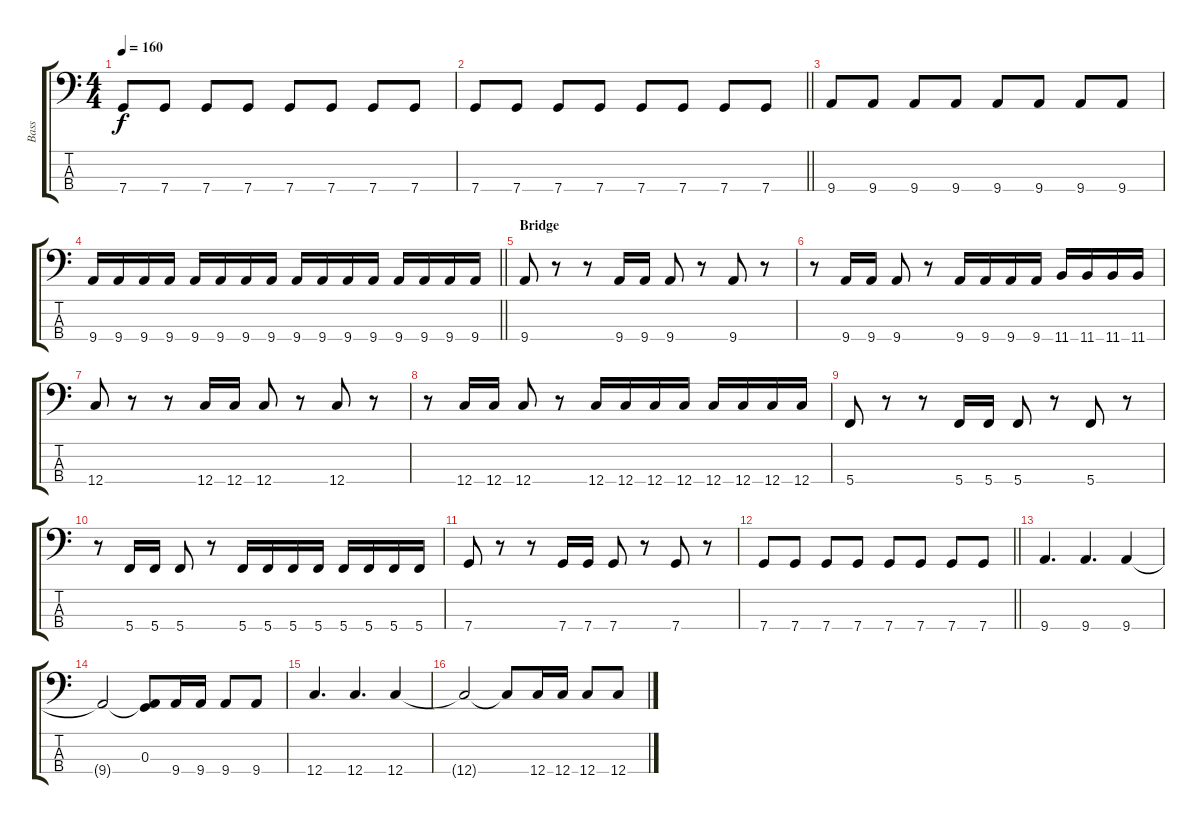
\track ("Bass" "Bass") {instrument electricbassfinger}
\staff {score tabs}
\tuning (F2 C2 G1 C1) {hide}
\ts (4 4)
\tempo 160
\clef f4
\ks c
7.4.8{dy f} 7.4.8 7.4.8 7.4.8 7.4.8 7.4.8 7.4.8 7.4.8 |
\barLineRight lightlight
7.4.8 7.4.8 7.4.8 7.4.8 7.4.8 7.4.8 7.4.8 7.4.8 |
\section ("" "")
9.4.8 9.4.8 9.4.8 9.4.8 9.4.8 9.4.8 9.4.8 9.4.8 |
\barLineRight lightlight
9.4.16 9.4.16 9.4.16 9.4.16 9.4.16 9.4.16 9.4.16 9.4.16 9.4.16 9.4.16 9.4.16 9.4.16 9.4.16 9.4.16 9.4.16 9.4.16 |
\section ("" "Bridge")
9.4.8 r.8 r.8 9.4.16 9.4.16 9.4.8 r.8 9.4.8 r.8 |
r.8 9.4.16 9.4.16 9.4.8 r.8 9.4.16 9.4.16 9.4.16 9.4.16 11.4.16 11.4.16 11.4.16 11.4.16 |
12.4.8 r.8 r.8 12.4.16 12.4.16 12.4.8 r.8 12.4.8 r.8 |
r.8 12.4.16 12.4.16 12.4.8 r.8 12.4.16 12.4.16 12.4.16 12.4.16 12.4.16 12.4.16 12.4.16 12.4.16 |
5.4.8 r.8 r.8 5.4.16 5.4.16 5.4.8 r.8 5.4.8 r.8 |
r.8 5.4.16 5.4.16 5.4.8 r.8 5.4.16 5.4.16 5.4.16 5.4.16 5.4.16 5.4.16 5.4.16 5.4.16 |
7.4.8 r.8 r.8 7.4.16 7.4.16 7.4.8 r.8 7.4.8 r.8 |
\barLineRight lightlight
7.4.8 7.4.8 7.4.8 7.4.8 7.4.8 7.4.8 7.4.8 7.4.8 |
\section ("" "")
9.4.4{d} 9.4.4{d} 9.4.4 |
9.4{t}.2 (0.3 9.4{t}).8 9.4.16 9.4.16 9.4.8 9.4.8 |
12.4.4{d} 12.4.4{d} 12.4.4 |
12.4{t}.2 12.4{t}.8 12.4.16 12.4.16 12.4.8 12.4.8
